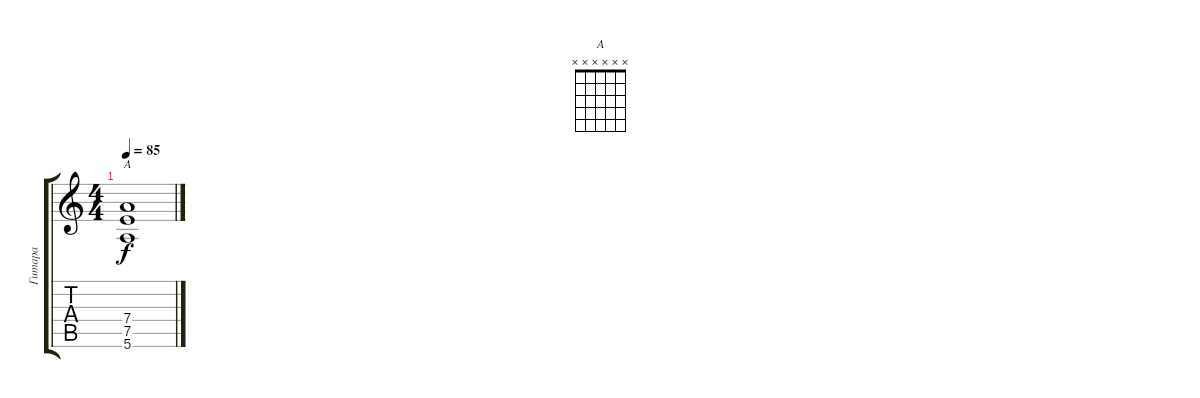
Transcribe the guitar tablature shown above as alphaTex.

\track ("Гитара" "Гитара") {instrument acousticguitarsteel}
\staff {score tabs}
\tuning (E4 B3 G3 D3 A2 E2) {hide}
\chord ("A" x x x x x x)
\ts (4 4)
\tempo 85
\clef g2
\ks c
(7.4 7.5 5.6).1{ch "A" dy f volume 4}
